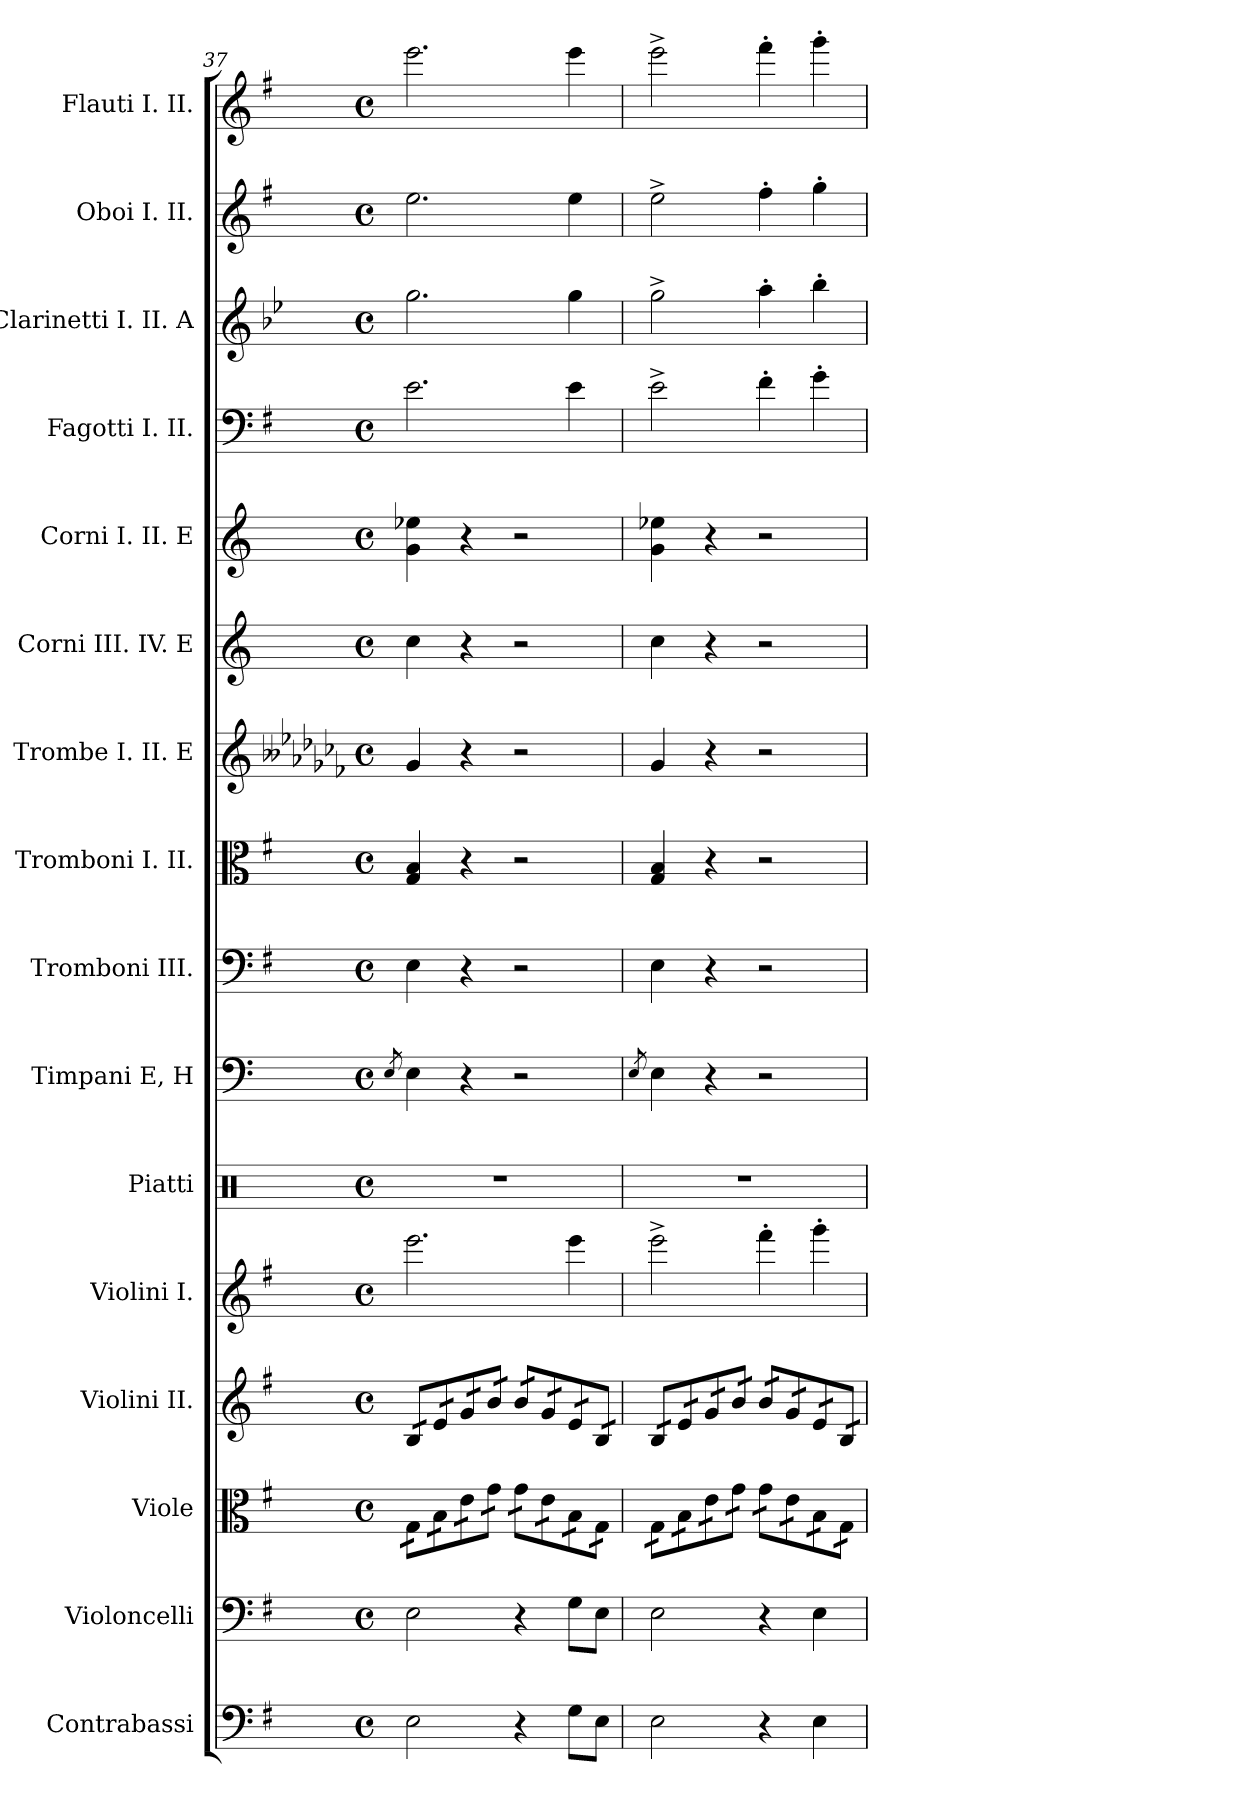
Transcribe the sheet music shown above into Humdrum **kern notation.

**kern	**kern	**kern	**kern	**kern	**kern	**kern	**kern	**kern	**kern	**kern	**kern	**kern	**kern	**kern	**kern
*part16	*part15	*part14	*part13	*part12	*part11	*part10	*part9	*part8	*part7	*part6	*part5	*part4	*part3	*part2	*part1
*staff16	*staff15	*staff14	*staff13	*staff12	*staff11	*staff10	*staff9	*staff8	*staff7	*staff6	*staff5	*staff4	*staff3	*staff2	*staff1
*I"Contrabassi	*I"Violoncelli	*I"Viole	*I"Violini II.	*I"Violini I.	*I"Piatti	*I"Timpani E, H	*I"Tromboni III.	*I"Tromboni I. II.	*I"Trombe I. II. E	*I"Corni III. IV. E	*I"Corni I. II. E	*I"Fagotti I. II.	*I"Clarinetti I. II. A	*I"Oboi I. II.	*I"Flauti I. II.
*I'Cb.	*I'Vcl.	*I'Vle	*I'Viol. II.	*I'Viol. I.	*I'Piatti	*I'Timp.	*I'Trbni. III.	*I'Trbni. I. II.	*I'Trbe. I. II.	*I'Cor. III. IV. E	*I'Cor. I. II. E	*I'Fag. I. II.	*I'Cl. I. II.	*I'Ob. I. II.	*I'Fl. I. II.
*clefF4	*clefF4	*clefC3	*clefG2	*clefG2	*clefX	*clefF4	*clefF4	*clefC3	*clefG2	*clefG2	*clefG2	*clefF4	*clefG2	*clefG2	*clefG2
*ITrd7c12	*	*	*	*	*	*	*	*	*ITrd-3c-4	*ITrd5c8	*ITrd5c8	*	*ITrd2c3	*	*
*k[f#]	*k[f#]	*k[f#]	*k[f#]	*k[f#]	*k[]	*k[]	*k[f#]	*k[f#]	*k[b--e-a-d-g-c-f-]	*k[f#c#g#d#]	*k[f#c#g#d#]	*k[f#]	*k[f#]	*k[f#]	*k[f#]
*M4/4	*M4/4	*M4/4	*M4/4	*M4/4	*M4/4	*M4/4	*M4/4	*M4/4	*M4/4	*M4/4	*M4/4	*M4/4	*M4/4	*M4/4	*M4/4
*met(c)	*met(c)	*met(c)	*met(c)	*met(c)	*met(c)	*met(c)	*met(c)	*met(c)	*met(c)	*met(c)	*met(c)	*met(c)	*met(c)	*met(c)	*met(c)
=37	=37	=37	=37	=37	=37	=37	=37	=37	=37	=37	=37	=37	=37	=37	=37
.	.	.	.	.	.	8qE/	.	.	.	.	.	.	.	.	.
*	*	*tremolo	*	*	*	*	*	*	*	*	*	*	*	*	*
*	*	*	*tremolo	*	*	*	*	*	*	*	*	*	*	*	*
2EE\	2E\	16G\LL	16B/LL	2.eee\	1r	4E\	4E\	4G/ 4B/	4cc-/	4e\	4B\ 4gn\	2.e\	2.ee\	2.ee\	2.eee\
.	.	16G\	16B/	.	.	.	.	.	.	.	.	.	.	.	.
.	.	16B\	16e/	.	.	.	.	.	.	.	.	.	.	.	.
.	.	16B\	16e/	.	.	.	.	.	.	.	.	.	.	.	.
.	.	16e\	16g/	.	.	4r	4r	4r	4r	4r	4r	.	.	.	.
.	.	16e\	16g/	.	.	.	.	.	.	.	.	.	.	.	.
.	.	16g\	16b/	.	.	.	.	.	.	.	.	.	.	.	.
.	.	16g\JJ	16b/JJ	.	.	.	.	.	.	.	.	.	.	.	.
4r	4r	16g\LL	16b/LL	.	.	2r	2r	2r	2r	2r	2r	.	.	.	.
.	.	16g\	16b/	.	.	.	.	.	.	.	.	.	.	.	.
.	.	16e\	16g/	.	.	.	.	.	.	.	.	.	.	.	.
.	.	16e\	16g/	.	.	.	.	.	.	.	.	.	.	.	.
8GG\L	8G\L	16B\	16e/	4eee\	.	.	.	.	.	.	.	4e\	4ee\	4ee\	4eee\
.	.	16B\	16e/	.	.	.	.	.	.	.	.	.	.	.	.
8EE\J	8E\J	16G\	16B/	.	.	.	.	.	.	.	.	.	.	.	.
.	.	16G\JJ	16B/JJ	.	.	.	.	.	.	.	.	.	.	.	.
=38	=38	=38	=38	=38	=38	=38	=38	=38	=38	=38	=38	=38	=38	=38	=38
.	.	.	.	.	.	8qE/	.	.	.	.	.	.	.	.	.
2EE\	2E\	16G\LL	16B/LL	2eee^\	1r	4E\	4E\	4G/ 4B/	4cc-/	4e\	4B\ 4gn\	2e^\	2ee^\	2ee^\	2eee^\
.	.	16G\	16B/	.	.	.	.	.	.	.	.	.	.	.	.
.	.	16B\	16e/	.	.	.	.	.	.	.	.	.	.	.	.
.	.	16B\	16e/	.	.	.	.	.	.	.	.	.	.	.	.
.	.	16e\	16g/	.	.	4r	4r	4r	4r	4r	4r	.	.	.	.
.	.	16e\	16g/	.	.	.	.	.	.	.	.	.	.	.	.
.	.	16g\	16b/	.	.	.	.	.	.	.	.	.	.	.	.
.	.	16g\JJ	16b/JJ	.	.	.	.	.	.	.	.	.	.	.	.
4r	4r	16g\LL	16b/LL	4fff#'\	.	2r	2r	2r	2r	2r	2r	4f#'\	4ff#'\	4ff#'\	4fff#'\
.	.	16g\	16b/	.	.	.	.	.	.	.	.	.	.	.	.
.	.	16e\	16g/	.	.	.	.	.	.	.	.	.	.	.	.
.	.	16e\	16g/	.	.	.	.	.	.	.	.	.	.	.	.
4EE\	4E\	16B\	16e/	4ggg'\	.	.	.	.	.	.	.	4g'\	4gg'\	4gg'\	4ggg'\
.	.	16B\	16e/	.	.	.	.	.	.	.	.	.	.	.	.
.	.	16G\	16B/	.	.	.	.	.	.	.	.	.	.	.	.
.	.	16G\JJ	16B/JJ	.	.	.	.	.	.	.	.	.	.	.	.
*	*	*	*Xtremolo	*	*	*	*	*	*	*	*	*	*	*	*
*	*	*Xtremolo	*	*	*	*	*	*	*	*	*	*	*	*	*
=	=	=	=	=	=	=	=	=	=	=	=	=	=	=	=
*-	*-	*-	*-	*-	*-	*-	*-	*-	*-	*-	*-	*-	*-	*-	*-
